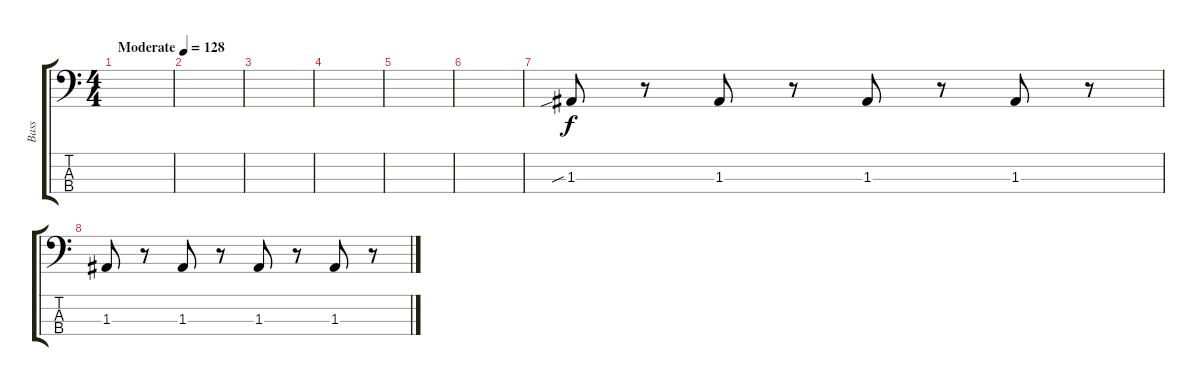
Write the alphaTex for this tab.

\track ("Bass" "Bass") {instrument electricbassfinger}
\staff {score tabs}
\tuning (G2 D2 A1 D1) {hide}
\ts (4 4)
\tempo (128 "Moderate")
\clef f4
\ks c
|
|
|
|
|
|
1.3{sib}.8 r.8 1.3.8 r.8 1.3.8 r.8 1.3.8 r.8 |
1.3.8 r.8 1.3.8 r.8 1.3.8 r.8 1.3.8 r.8
